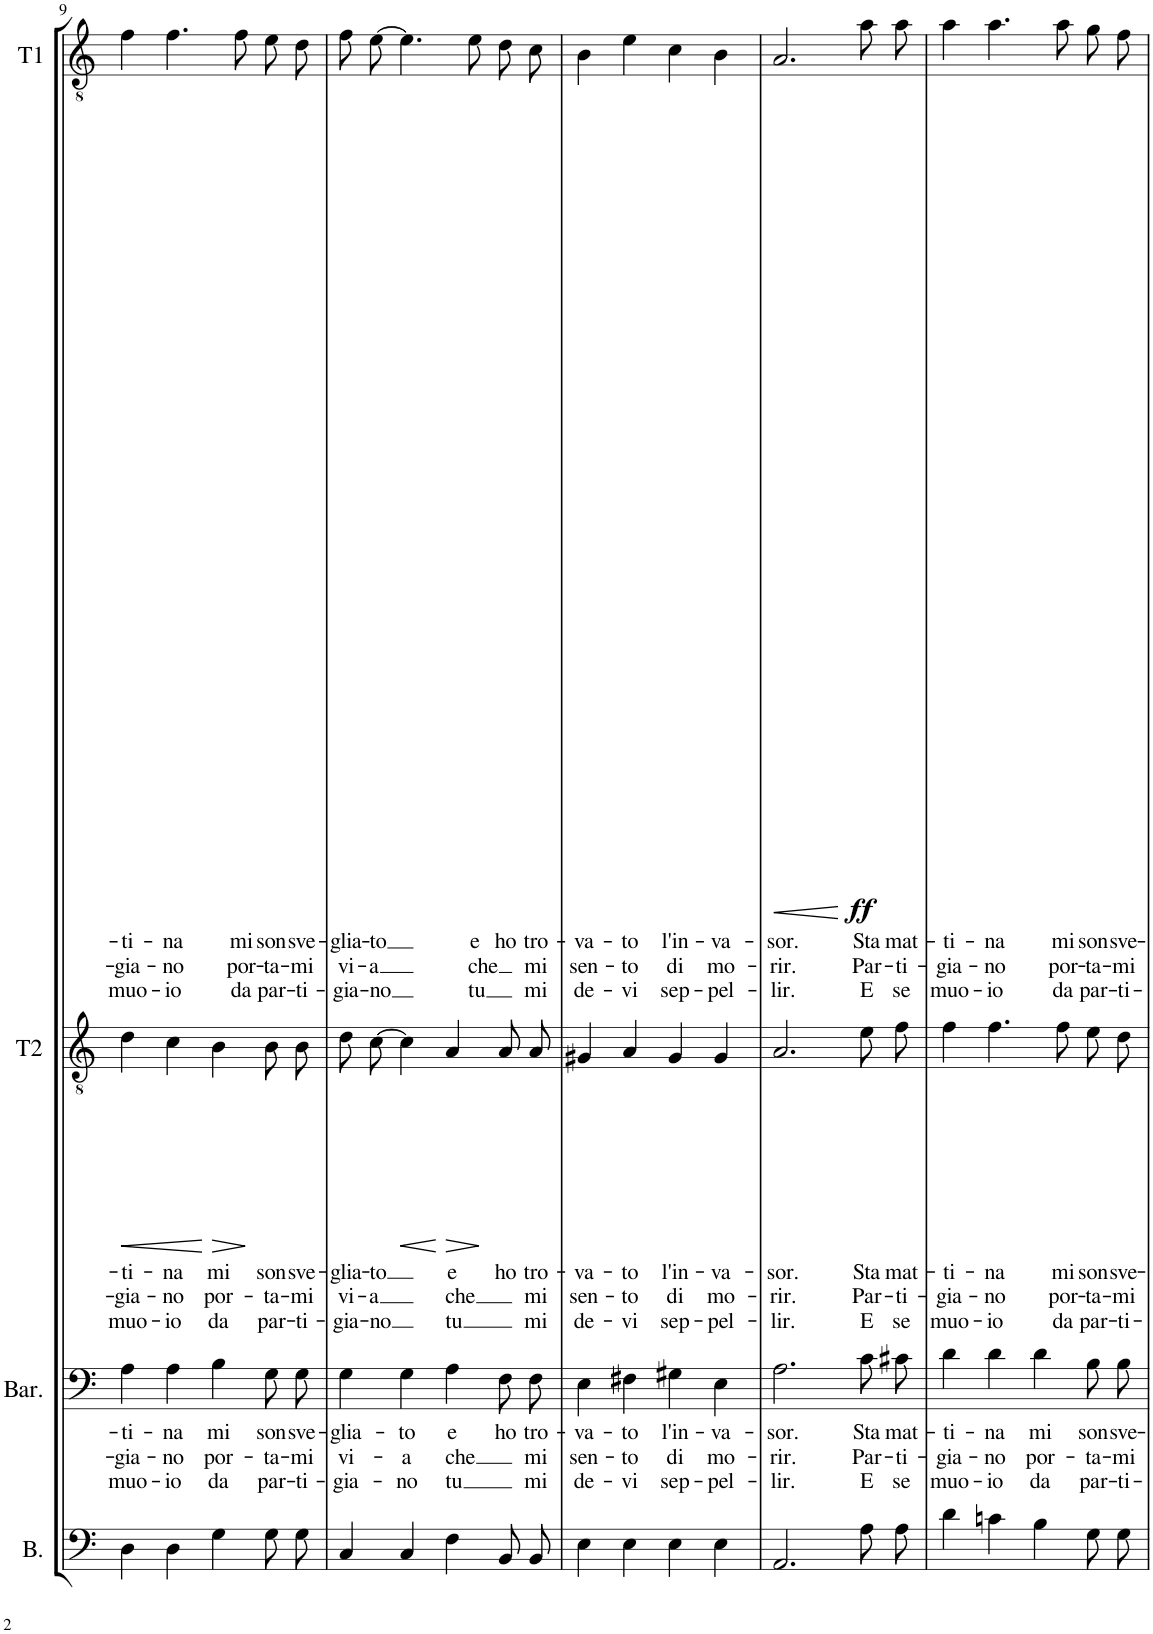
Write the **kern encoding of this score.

**kern	**kern	**text	**text	**text	**kern	**text	**text	**text	**dynam	**kern	**text	**text	**text	**dynam
*part4	*part3	*part3	*part3	*part3	*part2	*part2	*part2	*part2	*part2	*part1	*part1	*part1	*part1	*part1
*staff4	*staff3	*staff3	*staff3	*staff3	*staff2	*staff2	*staff2	*staff2	*staff2	*staff1	*staff1	*staff1	*staff1	*staff1
*I"Basso	*I"Baritono	*	*	*	*I"Tenore II	*	*	*	*	*I"Tenore I	*	*	*	*
*I'B.	*I'Bar.	*	*	*	*I'T2	*	*	*	*	*I'T1	*	*	*	*
!!LO:PB:g=z
*clefF4	*clefF4	*	*	*	*clefGv2	*	*	*	*	*clefGv2	*	*	*	*
*k[]	*k[]	*	*	*	*k[]	*	*	*	*	*k[]	*	*	*	*
*M4/4	*M4/4	*	*	*	*M4/4	*	*	*	*	*M4/4	*	*	*	*
=9	=9	=9	=9	=9	=9	=9	=9	=9	=9	=9	=9	=9	=9	=9
!	!	!LO:LY:b	!LO:LY:b	!LO:LY:b	!	!LO:LY:b	!LO:LY:b	!LO:LY:b	!LO:HP:b	!	!LO:LY:b	!LO:LY:b	!LO:LY:b	!
4D\	4A\	-ti-	-gia-	muo-	4d\	-ti-	-gia-	muo-	<	4f\	-ti-	-gia-	muo-	.
!	!	!LO:LY:b	!LO:LY:b	!LO:LY:b	!	!LO:LY:b	!LO:LY:b	!LO:LY:b	!	!	!LO:LY:b	!LO:LY:b	!LO:LY:b	!
4D\	4A\	-na	-no	-io	4c\	-na	-no	-io	.	4.f\	-na	-no	-io	.
!	!	!LO:LY:b	!LO:LY:b	!LO:LY:b	!	!LO:LY:b	!LO:LY:b	!LO:LY:b	!LO:HP:n=1:b	!	!	!	!	!
4G\	4B\	mi	por-	da	4B\	mi	por-	da	[ >	.	.	.	.	.
!	!	!	!	!	!	!	!	!	!	!	!LO:LY:b	!LO:LY:b	!LO:LY:b	!
.	.	.	.	.	.	.	.	.	.	8f\	mi	por-	da	.
!	!	!LO:LY:b	!LO:LY:b	!LO:LY:b	!	!LO:LY:b	!LO:LY:b	!LO:LY:b	!	!	!LO:LY:b	!LO:LY:b	!LO:LY:b	!
8G\L	8G\L	son	-ta-	par-	8B\L	son	-ta-	par-	]	8e\L	son	-ta-	par-	.
!	!	!LO:LY:b	!LO:LY:b	!LO:LY:b	!	!LO:LY:b	!LO:LY:b	!LO:LY:b	!	!	!LO:LY:b	!LO:LY:b	!LO:LY:b	!
8G\J	8G\J	sve-	-mi	-ti-	8B\J	sve-	-mi	-ti-	.	8d\J	sve-	-mi	-ti-	.
=10	=10	=10	=10	=10	=10	=10	=10	=10	=10	=10	=10	=10	=10	=10
!	!	!LO:LY:b	!LO:LY:b	!LO:LY:b	!	!LO:LY:b	!LO:LY:b	!LO:LY:b	!	!	!LO:LY:b	!LO:LY:b	!LO:LY:b	!
4C/	4G\	-glia-	vi-	-gia-	8d\L	-glia-	vi-	-gia-	.	8f\L	-glia-	vi-	-gia-	.
!	!	!	!	!	!	!LO:LY:b	!LO:LY:b	!LO:LY:b	!	!	!LO:LY:b	!LO:LY:b	!LO:LY:b	!
.	.	.	.	.	[8c\J	-to	-a	-no	.	[8e\J	-to	-a	-no	.
!	!	!LO:LY:b	!LO:LY:b	!LO:LY:b	!	!	!	!	!LO:HP:b	!	!	!	!	!
4C/	4G\	-to	-a	-no	4c\]	.	.	.	<	4.e\]	.	.	.	.
!	!	!LO:LY:b	!LO:LY:b	!LO:LY:b	!	!LO:LY:b	!LO:LY:b	!LO:LY:b	!LO:HP:n=1:b	!	!	!	!	!
4F\	4A\	e	che	tu	4A/	e	che	tu	[ >	.	.	.	.	.
!	!	!	!	!	!	!	!	!	!	!	!LO:LY:b	!LO:LY:b	!LO:LY:b	!
.	.	.	.	.	.	.	.	.	.	8e\	e	che	tu	.
!	!	!LO:LY:b	!	!	!	!LO:LY:b	!	!	!	!	!LO:LY:b	!	!	!
8BB/L	8F\L	ho	.	.	8A/L	ho	.	.	]	8d\L	ho	.	.	.
!	!	!LO:LY:b	!LO:LY:b	!LO:LY:b	!	!LO:LY:b	!LO:LY:b	!LO:LY:b	!	!	!LO:LY:b	!LO:LY:b	!LO:LY:b	!
8BB/J	8F\J	tro-	mi	mi	8A/J	tro-	mi	mi	.	8c\J	tro-	mi	mi	.
=11	=11	=11	=11	=11	=11	=11	=11	=11	=11	=11	=11	=11	=11	=11
!	!	!LO:LY:b	!LO:LY:b	!LO:LY:b	!	!LO:LY:b	!LO:LY:b	!LO:LY:b	!	!	!LO:LY:b	!LO:LY:b	!LO:LY:b	!
4E\	4E\	-va-	sen-	de-	4G#X/	-va-	sen-	de-	.	4B\	-va-	sen-	de-	.
!	!	!LO:LY:b	!LO:LY:b	!LO:LY:b	!	!LO:LY:b	!LO:LY:b	!LO:LY:b	!	!	!LO:LY:b	!LO:LY:b	!LO:LY:b	!
4E\	4F#X\	-to	-to	-vi	4A/	-to	-to	-vi	.	4e\	-to	-to	-vi	.
!	!	!LO:LY:b	!LO:LY:b	!LO:LY:b	!	!LO:LY:b	!LO:LY:b	!LO:LY:b	!	!	!LO:LY:b	!LO:LY:b	!LO:LY:b	!
4E\	4G#X\	l'in-	di	sep-	4G#/	l'in-	di	sep-	.	4c\	l'in-	di	sep-	.
!	!	!LO:LY:b	!LO:LY:b	!LO:LY:b	!	!LO:LY:b	!LO:LY:b	!LO:LY:b	!	!	!LO:LY:b	!LO:LY:b	!LO:LY:b	!
4E\	4E\	-va-	mo-	-pel-	4G#/	-va-	mo-	-pel-	.	4B\	-va-	mo-	-pel-	.
=12	=12	=12	=12	=12	=12	=12	=12	=12	=12	=12	=12	=12	=12	=12
!	!	!LO:LY:b	!LO:LY:b	!LO:LY:b	!	!LO:LY:b	!LO:LY:b	!LO:LY:b	!	!	!LO:LY:b	!LO:LY:b	!LO:LY:b	!LO:HP:b
2.AA/	2.A\	-sor.	-rir.	-lir.	2.A/	-sor.	-rir.	-lir.	.	2.A/	-sor.	-rir.	-lir.	<
!	!	!LO:LY:b	!LO:LY:b	!LO:LY:b	!	!LO:LY:b	!LO:LY:b	!LO:LY:b	!	!	!LO:LY:b	!LO:LY:b	!LO:LY:b	!LO:DY:n=1:b
8A\L	8c\L	Sta-	Par-	E	8e\L	Sta-	Par-	E	.	8a\L	Sta-	Par-	E	[ ff
!	!	!LO:LY:b	!LO:LY:b	!LO:LY:b	!	!LO:LY:b	!LO:LY:b	!LO:LY:b	!	!	!LO:LY:b	!LO:LY:b	!LO:LY:b	!
8A\J	8c#X\J	-mat-	-ti-	se	8f\J	-mat-	-ti-	se	.	8a\J	-mat-	-ti-	se	.
=13	=13	=13	=13	=13	=13	=13	=13	=13	=13	=13	=13	=13	=13	=13
!	!	!LO:LY:b	!LO:LY:b	!LO:LY:b	!	!LO:LY:b	!LO:LY:b	!LO:LY:b	!	!	!LO:LY:b	!LO:LY:b	!LO:LY:b	!
4d\	4d\	-ti-	-gia-	muo-	4f\	-ti-	-gia-	muo-	.	4a\	-ti-	-gia-	muo-	.
!	!	!LO:LY:b	!LO:LY:b	!LO:LY:b	!	!LO:LY:b	!LO:LY:b	!LO:LY:b	!	!	!LO:LY:b	!LO:LY:b	!LO:LY:b	!
4cn\	4d\	-na	-no	-io	4.f\	-na	-no	-io	.	4.a\	-na	-no	-io	.
!	!	!LO:LY:b	!LO:LY:b	!LO:LY:b	!	!	!	!	!	!	!	!	!	!
4B\	4d\	mi	por-	da	.	.	.	.	.	.	.	.	.	.
!	!	!	!	!	!	!LO:LY:b	!LO:LY:b	!LO:LY:b	!	!	!LO:LY:b	!LO:LY:b	!LO:LY:b	!
.	.	.	.	.	8f\	mi	por-	da	.	8a\	mi	por-	da	.
!	!	!LO:LY:b	!LO:LY:b	!LO:LY:b	!	!LO:LY:b	!LO:LY:b	!LO:LY:b	!	!	!LO:LY:b	!LO:LY:b	!LO:LY:b	!
8G\L	8B\L	son	-ta-	par-	8e\L	son	-ta-	par-	.	8g\L	son	-ta-	par-	.
!	!	!LO:LY:b	!LO:LY:b	!LO:LY:b	!	!LO:LY:b	!LO:LY:b	!LO:LY:b	!	!	!LO:LY:b	!LO:LY:b	!LO:LY:b	!
8G\J	8B\J	sve-	-mi	-ti-	8d\J	sve-	-mi	-ti-	.	8f\J	sve-	-mi	-ti-	.
=	=	=	=	=	=	=	=	=	=	=	=	=	=	=
*-	*-	*-	*-	*-	*-	*-	*-	*-	*-	*-	*-	*-	*-	*-
